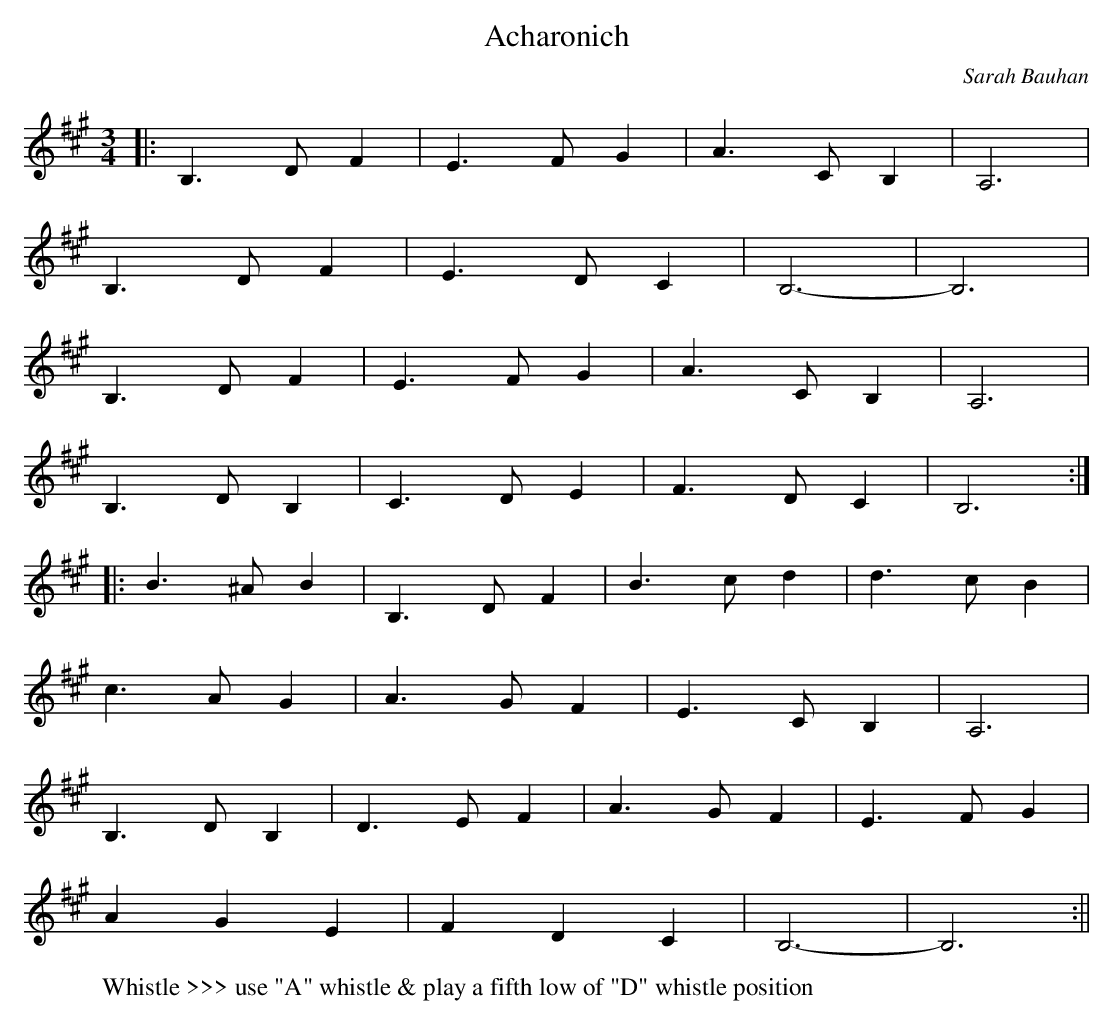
X:1
T:Acharonich
M:3/4
L:1/8
C:Sarah Bauhan
K:B Dorian
|: B,3D F2 |  E3F  G2| A3C B,2| A,6|
   B,3D F2|  E3D  C2|    B,6-|B,6|
   B,3D F2 |  E3F  G2| A3C B,2| A,6|
   B,3D B,2 |  C3D  E2| F3D C2 | B,6:|
|: B3^A  B2| B,3D  F2| B3c d2 | d3c B2|
   c3A G2  | A3G   F2| E3C B,2 | A,6|
   B,3D B,2| D3E   F2| A3G F2 | E3F G2|
   A2 G2 E2| F2 D2 C2|    B,6-|B,6:||
W:Whistle >>> use "A" whistle & play a fifth low of "D" whistle position
